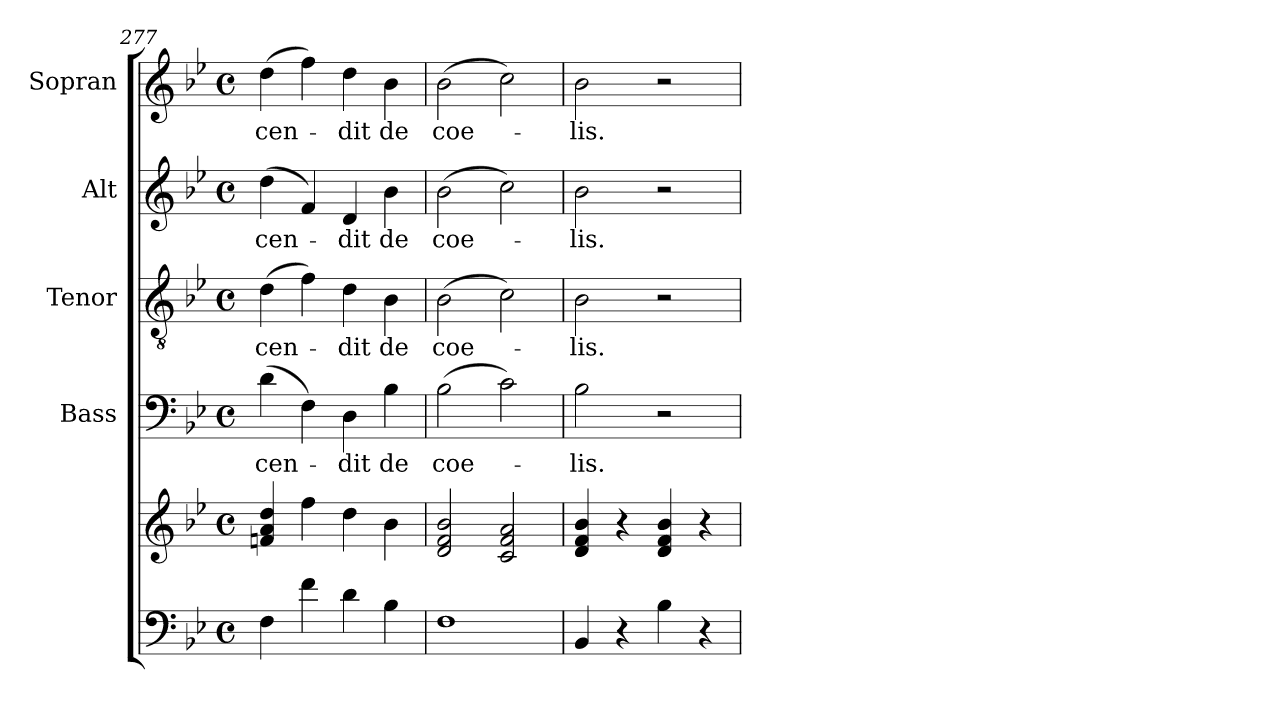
**kern	**kern	**kern	**text	**kern	**text	**kern	**text	**kern	**text
*part5	*part5	*part4	*part4	*part3	*part3	*part2	*part2	*part1	*part1
*staff6	*staff5	*staff4	*staff4	*staff3	*staff3	*staff2	*staff2	*staff1	*staff1
*	*	*I"Bass	*	*I"Tenor	*	*I"Alt	*	*I"Sopran	*
*	*	*I'B.	*	*I'T.	*	*I'A.	*	*I'S.	*
*clefF4	*clefG2	*clefF4	*	*clefGv2	*	*clefG2	*	*clefG2	*
*k[b-e-]	*k[b-e-]	*k[b-e-]	*	*k[b-e-]	*	*k[b-e-]	*	*k[b-e-]	*
*B-:	*B-:	*B-:	*	*B-:	*	*B-:	*	*B-:	*
*M4/4	*M4/4	*M4/4	*	*M4/4	*	*M4/4	*	*M4/4	*
*met(c)	*met(c)	*met(c)	*	*met(c)	*	*met(c)	*	*met(c)	*
=277	=277	=277	=277	=277	=277	=277	=277	=277	=277
!	!	!	!LO:LY:b	!	!LO:LY:b	!	!LO:LY:b	!	!LO:LY:b
4F\	4fn/ 4a/ 4dd/	(>4d\	-cen-	(>4d\	-cen-	(>4dd\	-cen-	(>4dd\	-cen-
4f\	4ff\	4F\)	.	4f\)	.	4f/)	.	4ff\)	.
!	!	!	!LO:LY:b	!	!LO:LY:b	!	!LO:LY:b	!	!LO:LY:b
4d\	4dd\	4D\	-dit	4d\	-dit	4d/	-dit	4dd\	-dit
!	!	!	!LO:LY:b	!	!LO:LY:b	!	!LO:LY:b	!	!LO:LY:b
4B-\	4b-\	4B-\	de	4B-\	de	4b-\	de	4b-\	de
!!LO:LB:g=z
=278	=278	=278	=278	=278	=278	=278	=278	=278	=278
!	!	!	!LO:LY:b	!	!LO:LY:b	!	!LO:LY:b	!	!LO:LY:b
1F	2d/ 2f/ 2b-/	(>2B-\	coe-	(>2B-\	coe-	(>2b-\	coe-	(>2b-\	coe-
.	2c/ 2f/ 2a/	2c\)	.	2c\)	.	2cc\)	.	2cc\)	.
=279	=279	=279	=279	=279	=279	=279	=279	=279	=279
!	!	!	!LO:LY:b	!	!LO:LY:b	!	!LO:LY:b	!	!LO:LY:b
4BB-/	4d/ 4f/ 4b-/	2B-\	-lis.	2B-\	-lis.	2b-\	-lis.	2b-\	-lis.
4r	4r	.	.	.	.	.	.	.	.
4B-\	4d/ 4f/ 4b-/	2r	.	2r	.	2r	.	2r	.
4r	4r	.	.	.	.	.	.	.	.
=	=	=	=	=	=	=	=	=	=
*-	*-	*-	*-	*-	*-	*-	*-	*-	*-
